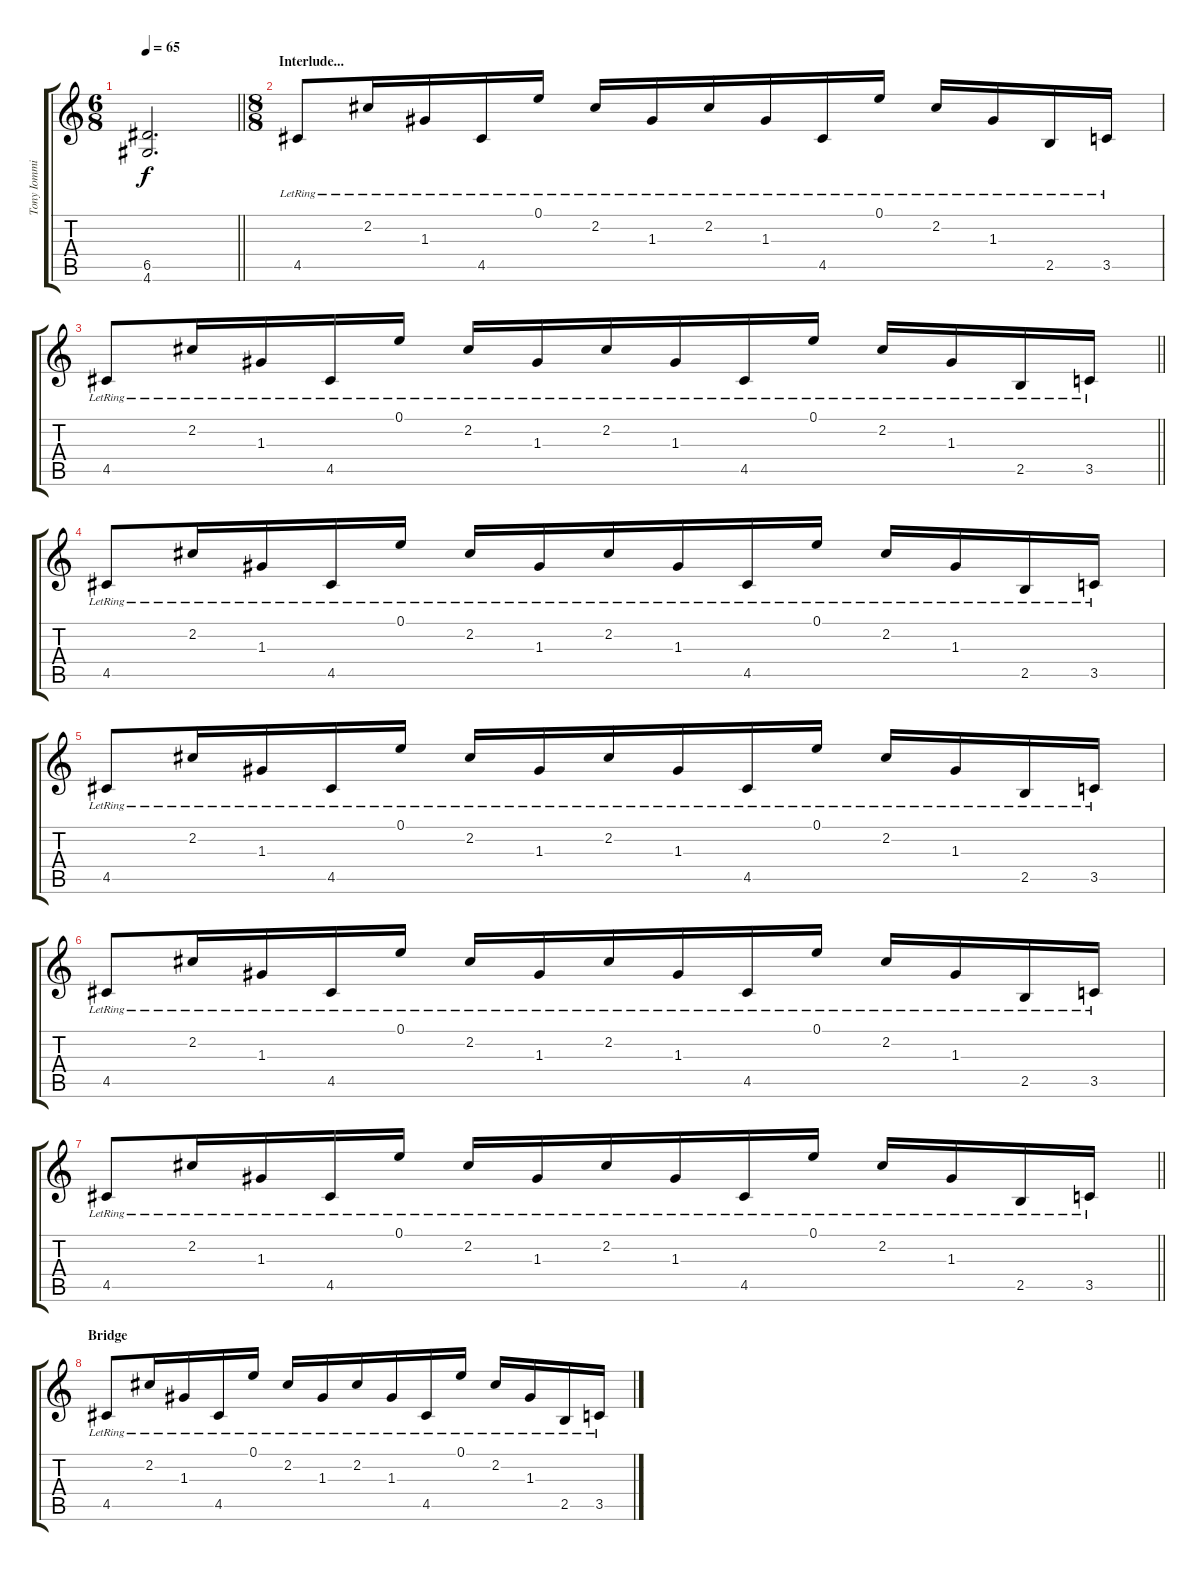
\track ("Tony Iommi (Guitar)" "Tony Iommi") {instrument distortionguitar}
\staff {score tabs}
\tuning (E4 B3 G3 D3 A2 E2) {hide}
\ts (6 8)
\tempo 65
\clef g2
\barLineRight lightlight
\ks c
(6.5 4.6).2{d dy f} |
\ts (8 8)
\section ("" "Interlude...")
4.5{lr}.8 2.2{lr}.16 1.3{lr}.16 4.5{lr}.16 0.1{lr}.16 2.2{lr}.16 1.3{lr}.16 2.2{lr}.16 1.3{lr}.16 4.5{lr}.16 0.1{lr}.16 2.2{lr}.16 1.3{lr}.16 2.5{lr}.16 3.5{lr}.16 |
\barLineRight lightlight
4.5{lr}.8 2.2{lr}.16 1.3{lr}.16 4.5{lr}.16 0.1{lr}.16 2.2{lr}.16 1.3{lr}.16 2.2{lr}.16 1.3{lr}.16 4.5{lr}.16 0.1{lr}.16 2.2{lr}.16 1.3{lr}.16 2.5{lr}.16 3.5{lr}.16 |
4.5{lr}.8 2.2{lr}.16 1.3{lr}.16 4.5{lr}.16 0.1{lr}.16 2.2{lr}.16 1.3{lr}.16 2.2{lr}.16 1.3{lr}.16 4.5{lr}.16 0.1{lr}.16 2.2{lr}.16 1.3{lr}.16 2.5{lr}.16 3.5{lr}.16 |
4.5{lr}.8 2.2{lr}.16 1.3{lr}.16 4.5{lr}.16 0.1{lr}.16 2.2{lr}.16 1.3{lr}.16 2.2{lr}.16 1.3{lr}.16 4.5{lr}.16 0.1{lr}.16 2.2{lr}.16 1.3{lr}.16 2.5{lr}.16 3.5{lr}.16 |
4.5{lr}.8 2.2{lr}.16 1.3{lr}.16 4.5{lr}.16 0.1{lr}.16 2.2{lr}.16 1.3{lr}.16 2.2{lr}.16 1.3{lr}.16 4.5{lr}.16 0.1{lr}.16 2.2{lr}.16 1.3{lr}.16 2.5{lr}.16 3.5{lr}.16 |
\barLineRight lightlight
4.5{lr}.8 2.2{lr}.16 1.3{lr}.16 4.5{lr}.16 0.1{lr}.16 2.2{lr}.16 1.3{lr}.16 2.2{lr}.16 1.3{lr}.16 4.5{lr}.16 0.1{lr}.16 2.2{lr}.16 1.3{lr}.16 2.5{lr}.16 3.5{lr}.16 |
\section ("" "Bridge")
4.5{lr}.8 2.2{lr}.16 1.3{lr}.16 4.5{lr}.16 0.1{lr}.16 2.2{lr}.16 1.3{lr}.16 2.2{lr}.16 1.3{lr}.16 4.5{lr}.16 0.1{lr}.16 2.2{lr}.16 1.3{lr}.16 2.5{lr}.16 3.5{lr}.16
